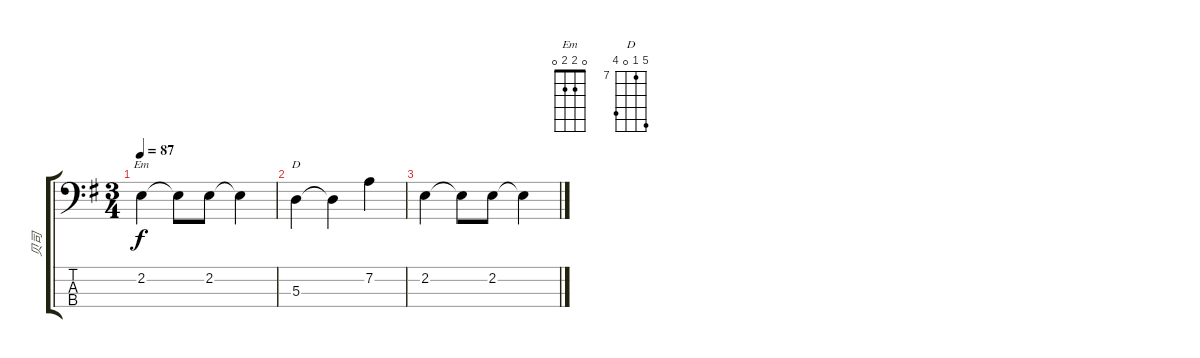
\track ("贝司" "贝司") {instrument electricbassfinger}
\staff {score tabs}
\tuning (G2 D2 A1 E1) {hide}
\chord ("Em" 0 2 2 0)
\chord ("D" 11 7 0 10) {firstfret 7}
\ts (3 4)
\tempo 87
\clef f4
\ks g
2.2.4{ch "Em" dy f} 2.2{t}.8 2.2.8 2.2{t}.4 |
5.3.4{ch "D"} 5.3{t}.4 7.2.4 |
2.2.4 2.2{t}.8 2.2.8 2.2{t}.4
